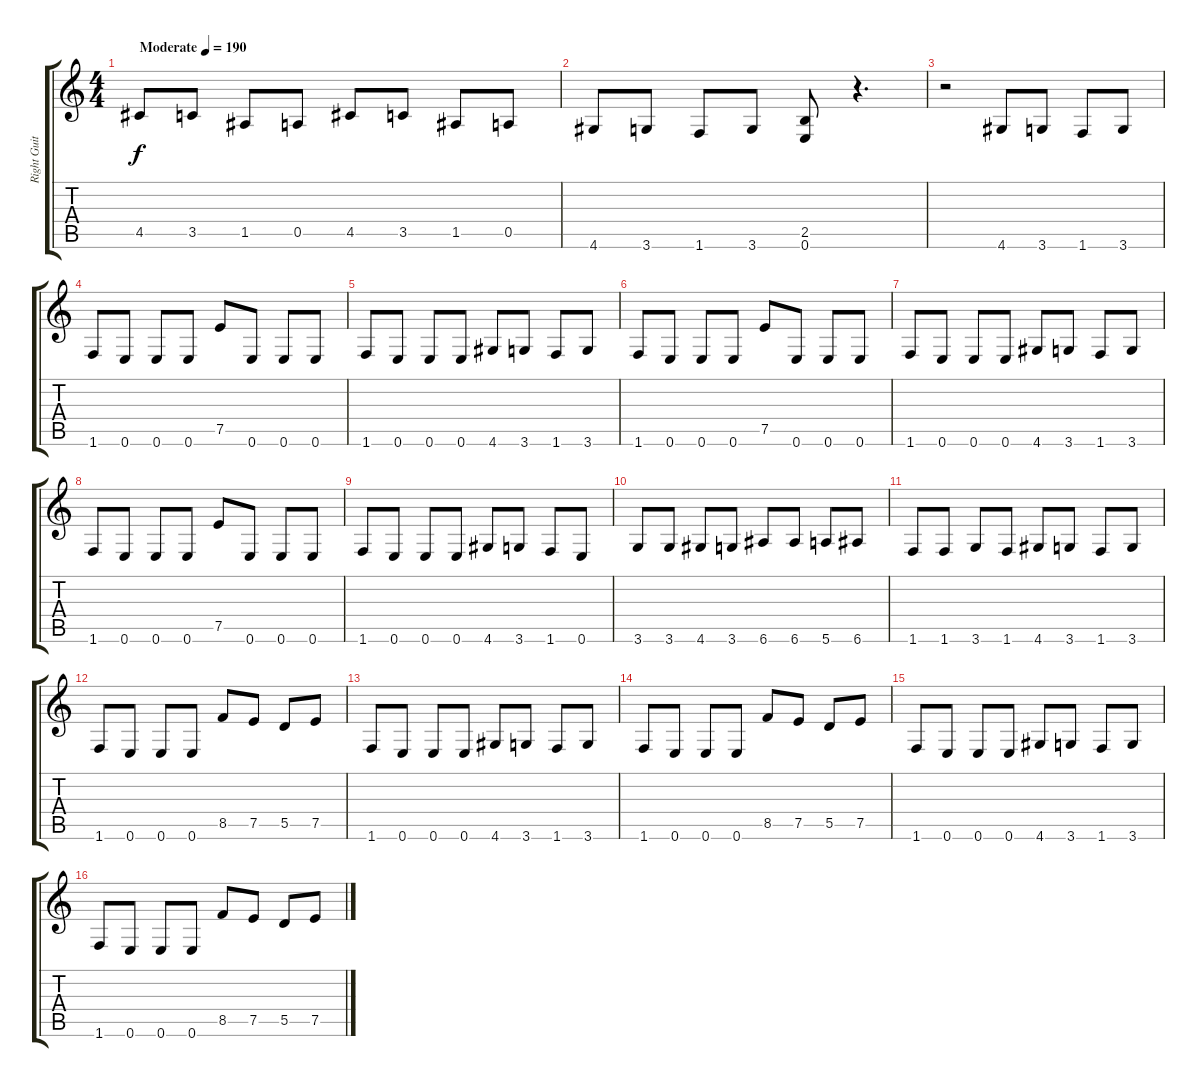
\track ("Right Guitar" "Right Guit") {instrument distortionguitar}
\staff {score tabs}
\tuning (E4 B3 G3 D3 A2 E2) {hide}
\ts (4 4)
\tempo (190 "Moderate")
\clef g2
\ks c
4.5.8{dy f instrument distortionguitar} 3.5.8 1.5.8 0.5.8 4.5.8 3.5.8 1.5.8 0.5.8 |
4.6.8 3.6.8 1.6.8 3.6.8 (2.5 0.6).8 r.4{d} |
r.2 4.6.8 3.6.8 1.6.8 3.6.8 |
1.6.8 0.6.8 0.6.8 0.6.8 7.5.8 0.6.8 0.6.8 0.6.8 |
1.6.8 0.6.8 0.6.8 0.6.8 4.6.8 3.6.8 1.6.8 3.6.8 |
1.6.8 0.6.8 0.6.8 0.6.8 7.5.8 0.6.8 0.6.8 0.6.8 |
1.6.8 0.6.8 0.6.8 0.6.8 4.6.8 3.6.8 1.6.8 3.6.8 |
1.6.8 0.6.8 0.6.8 0.6.8 7.5.8 0.6.8 0.6.8 0.6.8 |
1.6.8 0.6.8 0.6.8 0.6.8 4.6.8 3.6.8 1.6.8 0.6.8 |
3.6.8 3.6.8 4.6.8 3.6.8 6.6.8 6.6.8 5.6.8 6.6.8 |
1.6.8 1.6.8 3.6.8 1.6.8 4.6.8 3.6.8 1.6.8 3.6.8 |
1.6.8 0.6.8 0.6.8 0.6.8 8.5.8 7.5.8 5.5.8 7.5.8 |
1.6.8 0.6.8 0.6.8 0.6.8 4.6.8 3.6.8 1.6.8 3.6.8 |
1.6.8 0.6.8 0.6.8 0.6.8 8.5.8 7.5.8 5.5.8 7.5.8 |
1.6.8 0.6.8 0.6.8 0.6.8 4.6.8 3.6.8 1.6.8 3.6.8 |
1.6.8 0.6.8 0.6.8 0.6.8 8.5.8 7.5.8 5.5.8 7.5.8
